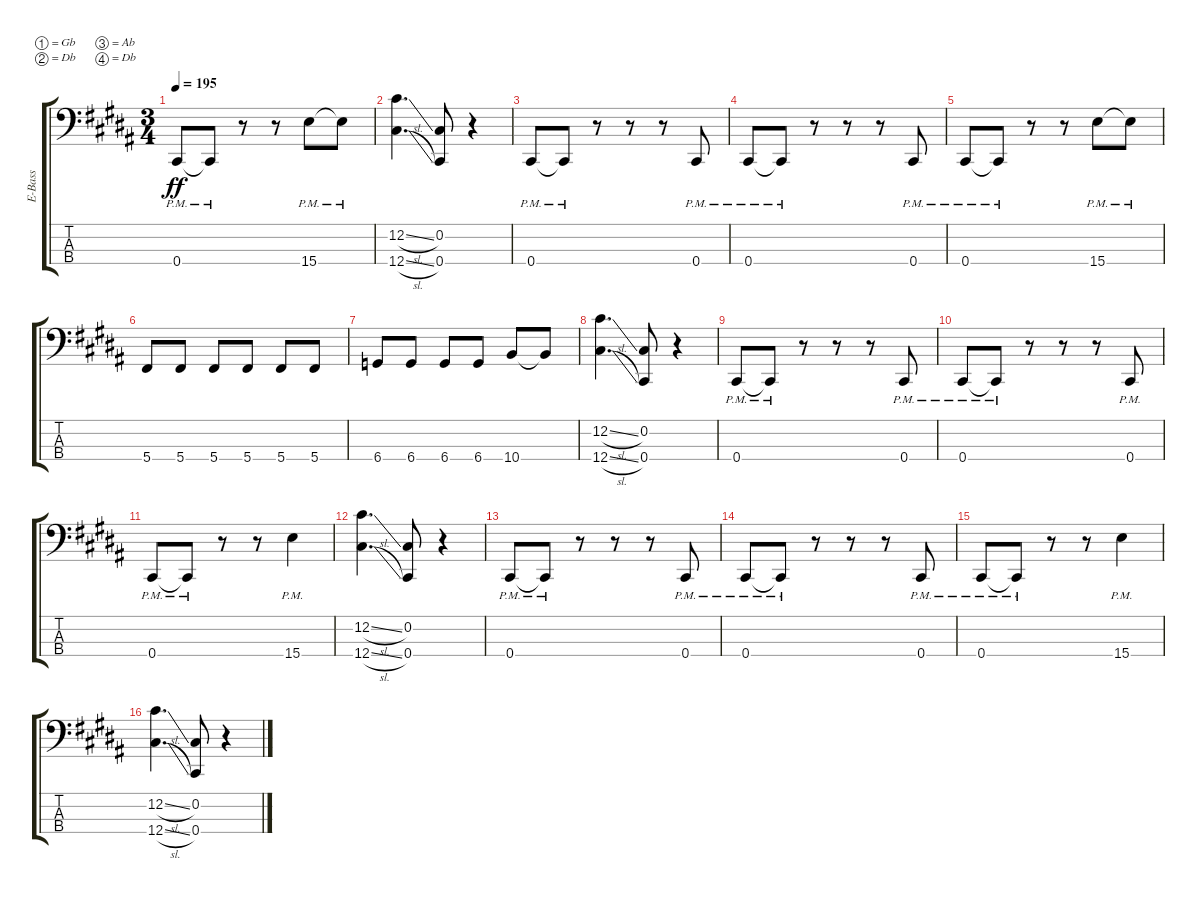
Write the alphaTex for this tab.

\bracketExtendMode groupsimilarinstruments
\otherSystemsTrackNameOrientation horizontal
\track ("Electric Bass" "E-Bass") {instrument electricbassfinger}
\staff {score tabs}
\tuning (Gb2 Db2 Ab1 Db1)
\ts (3 4)
\tempo 195
\clef f4
\ks b
0.4{pm acc forcenatural}.8{dy ff beam Up} 0.4{pm t acc forcenatural}.8{beam Up} r.8{beam Up} r.8{beam Up} 15.4{pm acc forcenatural}.8{beam Down} 15.4{pm t acc forcenatural}.8{beam Down} |
(12.2{sl acc forcenatural} 12.4{sl acc forcenatural}).4{d beam Down} (0.2{acc forcenatural} 0.4{acc forcenatural}).8{beam Up} r.4{beam Up} |
0.4{pm acc forcenatural}.8{beam Up} 0.4{pm t acc forcenatural}.8{beam Up} r.8{beam Up} r.8{beam Up} r.8{beam Up} 0.4{pm acc forcenatural}.8{beam Up} |
0.4{pm acc forcenatural}.8{beam Up} 0.4{pm t acc forcenatural}.8{beam Up} r.8{beam Up} r.8{beam Up} r.8{beam Up} 0.4{pm acc forcenatural}.8{beam Up} |
0.4{pm acc forcenatural}.8{beam Up} 0.4{pm t acc forcenatural}.8{beam Up} r.8{beam Up} r.8{beam Up} 15.4{pm acc forcenatural}.8{beam Down} 15.4{pm t acc forcenatural}.8{beam Down} |
5.4{acc forcenatural}.8{beam Up} 5.4{acc forcenatural}.8{beam Up} 5.4{acc forcenatural}.8{beam Up} 5.4{acc forcenatural}.8{beam Up} 5.4{acc forcenatural}.8{beam Up} 5.4{acc forcenatural}.8{beam Up} |
6.4{acc b}.8{beam Up} 6.4{acc b}.8{beam Up} 6.4{acc b}.8{beam Up} 6.4{acc b}.8{beam Up} 10.4{acc forcenatural}.8{beam Up} 10.4{t acc forcenatural}.8{beam Up} |
(12.2{sl acc forcenatural} 12.4{sl acc forcenatural}).4{d beam Down} (0.2{acc forcenatural} 0.4{acc forcenatural}).8{beam Up} r.4{beam Up} |
0.4{pm acc forcenatural}.8{beam Up} 0.4{pm t acc forcenatural}.8{beam Up} r.8{beam Up} r.8{beam Up} r.8{beam Up} 0.4{pm acc forcenatural}.8{beam Up} |
0.4{pm acc forcenatural}.8{beam Up} 0.4{pm t acc forcenatural}.8{beam Up} r.8{beam Up} r.8{beam Up} r.8{beam Up} 0.4{pm acc forcenatural}.8{beam Up} |
0.4{pm acc forcenatural}.8{beam Up} 0.4{pm t acc forcenatural}.8{beam Up} r.8{beam Up} r.8{beam Up} 15.4{pm acc forcenatural}.4{beam Down} |
(12.2{sl acc forcenatural} 12.4{sl acc forcenatural}).4{d beam Down} (0.2{acc forcenatural} 0.4{acc forcenatural}).8{beam Up} r.4{beam Up} |
0.4{pm acc forcenatural}.8{beam Up} 0.4{pm t acc forcenatural}.8{beam Up} r.8{beam Up} r.8{beam Up} r.8{beam Up} 0.4{pm acc forcenatural}.8{beam Up} |
0.4{pm acc forcenatural}.8{beam Up} 0.4{pm t acc forcenatural}.8{beam Up} r.8{beam Up} r.8{beam Up} r.8{beam Up} 0.4{pm acc forcenatural}.8{beam Up} |
0.4{pm acc forcenatural}.8{beam Up} 0.4{pm t acc forcenatural}.8{beam Up} r.8{beam Up} r.8{beam Up} 15.4{pm acc forcenatural}.4{beam Down} |
(12.2{sl acc forcenatural} 12.4{sl acc forcenatural}).4{d beam Down} (0.2{acc forcenatural} 0.4{acc forcenatural}).8{beam Up} r.4{beam Up}
